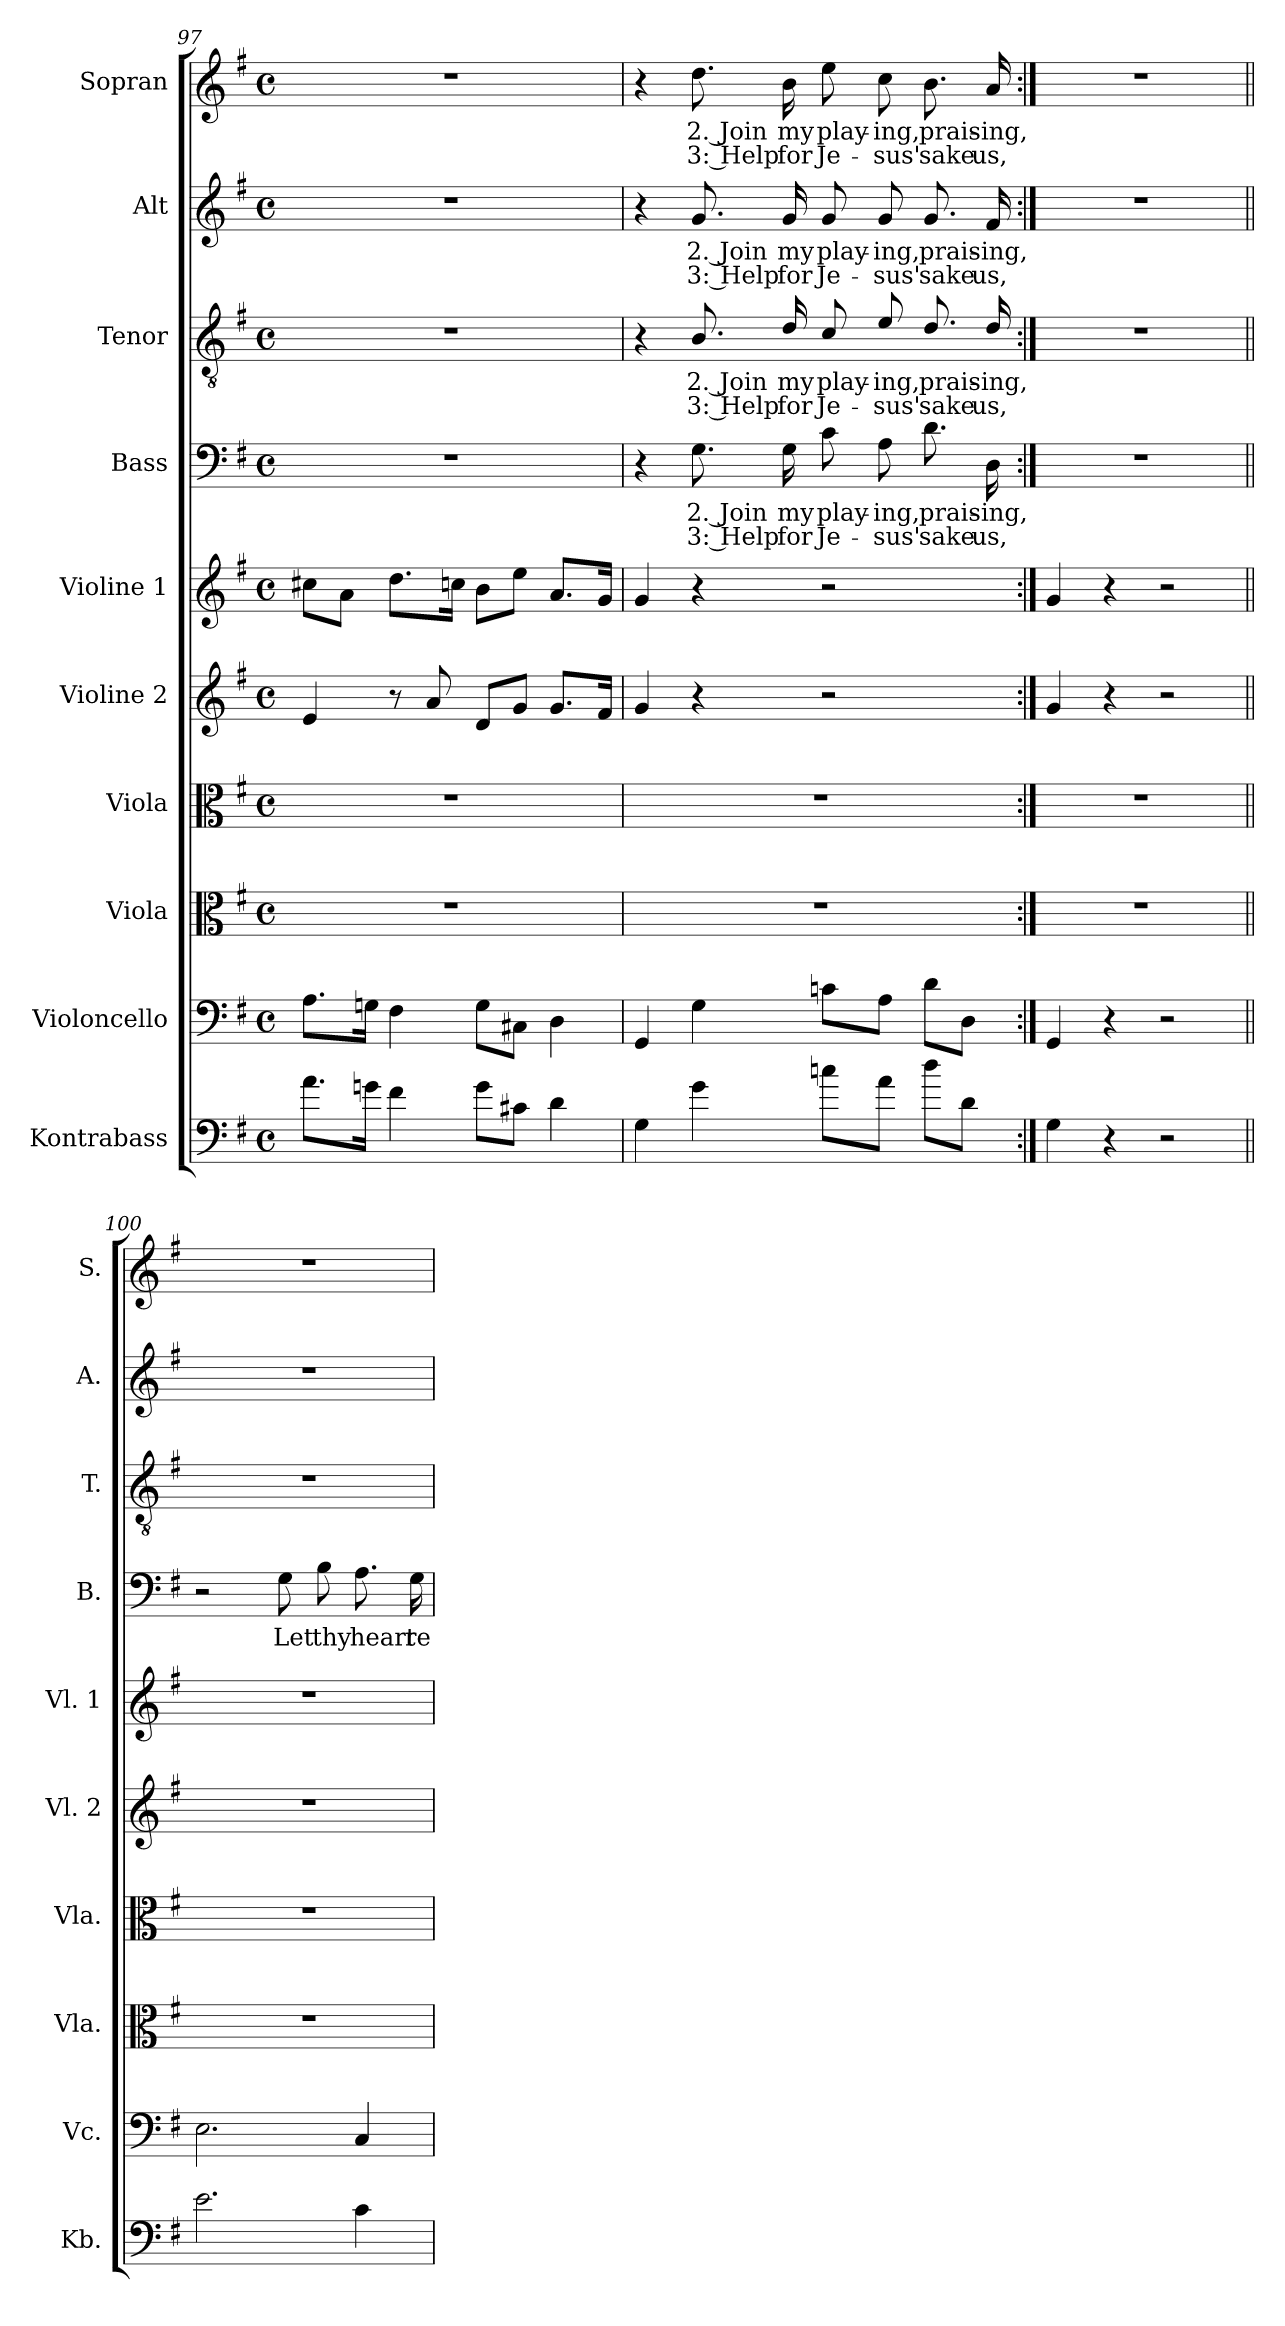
**kern	**kern	**kern	**kern	**kern	**kern	**kern	**text	**text	**kern	**text	**text	**kern	**text	**text	**kern	**text	**text
*part10	*part9	*part8	*part7	*part6	*part5	*part4	*part4	*part4	*part3	*part3	*part3	*part2	*part2	*part2	*part1	*part1	*part1
*staff10	*staff9	*staff8	*staff7	*staff6	*staff5	*staff4	*staff4	*staff4	*staff3	*staff3	*staff3	*staff2	*staff2	*staff2	*staff1	*staff1	*staff1
*I"Kontrabass	*I"Violoncello	*I"Viola	*I"Viola	*I"Violine 2	*I"Violine 1	*I"Bass	*	*	*I"Tenor	*	*	*I"Alt	*	*	*I"Sopran	*	*
*I'Kb.	*I'Vc.	*I'Vla.	*I'Vla.	*I'Vl. 2	*I'Vl. 1	*I'B.	*	*	*I'T.	*	*	*I'A.	*	*	*I'S.	*	*
*clefF4	*clefF4	*clefC3	*clefC3	*clefG2	*clefG2	*clefF4	*	*	*clefGv2	*	*	*clefG2	*	*	*clefG2	*	*
*ITrd7c12	*	*	*	*	*	*	*	*	*ITrd7c12	*	*	*	*	*	*	*	*
*k[f#]	*k[f#]	*k[f#]	*k[f#]	*k[f#]	*k[f#]	*k[f#]	*	*	*k[f#]	*	*	*k[f#]	*	*	*k[f#]	*	*
*G:	*G:	*G:	*G:	*G:	*G:	*G:	*	*	*G:	*	*	*G:	*	*	*G:	*	*
*M4/4	*M4/4	*M4/4	*M4/4	*M4/4	*M4/4	*M4/4	*	*	*M4/4	*	*	*M4/4	*	*	*M4/4	*	*
*met(c)	*met(c)	*met(c)	*met(c)	*met(c)	*met(c)	*met(c)	*	*	*met(c)	*	*	*met(c)	*	*	*met(c)	*	*
=97	=97	=97	=97	=97	=97	=97	=97	=97	=97	=97	=97	=97	=97	=97	=97	=97	=97
8.Ai\L	8.Ai\L	1r	1r	4ei/	8cc#Xi\L	1r	.	.	1r	.	.	1r	.	.	1r	.	.
.	.	.	.	.	8ai\J	.	.	.	.	.	.	.	.	.	.	.	.
16Gni\Jk	16Gni\Jk	.	.	.	.	.	.	.	.	.	.	.	.	.	.	.	.
4F#i\	4F#i\	.	.	8r	8.ddi\L	.	.	.	.	.	.	.	.	.	.	.	.
.	.	.	.	8ai/	.	.	.	.	.	.	.	.	.	.	.	.	.
.	.	.	.	.	16ccni\Jk	.	.	.	.	.	.	.	.	.	.	.	.
8Gi\L	8Gi\L	.	.	8di/L	8bi\L	.	.	.	.	.	.	.	.	.	.	.	.
8C#Xi\J	8C#Xi\J	.	.	8gi/J	8eei\J	.	.	.	.	.	.	.	.	.	.	.	.
4Di\	4Di\	.	.	8.gi/L	8.ai/L	.	.	.	.	.	.	.	.	.	.	.	.
.	.	.	.	16f#i/Jk	16gi/Jk	.	.	.	.	.	.	.	.	.	.	.	.
=98	=98	=98	=98	=98	=98	=98	=98	=98	=98	=98	=98	=98	=98	=98	=98	=98	=98
4GGi\	4GGi/	1r	1r	4gi/	4gi/	4r	.	.	4r	.	.	4r	.	.	4r	.	.
!	!	!	!	!	!	!	!LO:LY:b:color=#000000	!LO:LY:b:color=#000000	!	!	!	!	!	!	!	!	!
!	!	!	!	!	!	!	!	!	!	!LO:LY:b:color=#000000	!LO:LY:b:color=#000000	!	!	!	!	!	!
!	!	!	!	!	!	!	!	!	!	!	!	!	!LO:LY:b:color=#000000	!LO:LY:b:color=#000000	!	!	!
!	!	!	!	!	!	!	!	!	!	!	!	!	!	!	!	!LO:LY:b:color=#000000	!LO:LY:b:color=#000000
4Gi\	4Gi\	.	.	4r	4r	8.Gi\	2. Join	3: Help	8.BBi/	2. Join	3: Help	8.gi/	2. Join	3: Help	8.ddi\	2. Join	3: Help
!	!	!	!	!	!	!	!LO:LY:b:color=#000000	!LO:LY:b:color=#000000	!	!	!	!	!	!	!	!	!
!	!	!	!	!	!	!	!	!	!	!LO:LY:b:color=#000000	!LO:LY:b:color=#000000	!	!	!	!	!	!
!	!	!	!	!	!	!	!	!	!	!	!	!	!LO:LY:b:color=#000000	!LO:LY:b:color=#000000	!	!	!
!	!	!	!	!	!	!	!	!	!	!	!	!	!	!	!	!LO:LY:b:color=#000000	!LO:LY:b:color=#000000
.	.	.	.	.	.	16Gi\	my	for	16Di/	my	for	16gi/	my	for	16bi\	my	for
!	!	!	!	!	!	!	!LO:LY:b:color=#000000	!LO:LY:b:color=#000000	!	!	!	!	!	!	!	!	!
!	!	!	!	!	!	!	!	!	!	!LO:LY:b:color=#000000	!LO:LY:b:color=#000000	!	!	!	!	!	!
!	!	!	!	!	!	!	!	!	!	!	!	!	!LO:LY:b:color=#000000	!LO:LY:b:color=#000000	!	!	!
!	!	!	!	!	!	!	!	!	!	!	!	!	!	!	!	!LO:LY:b:color=#000000	!LO:LY:b:color=#000000
8cni\L	8cni\L	.	.	2r	2r	8ci\	play-	Je-	8Ci/	play-	Je-	8gi/	play-	Je-	8eei\	play-	Je-
!	!	!	!	!	!	!	!LO:LY:b:color=#000000	!LO:LY:b:color=#000000	!	!	!	!	!	!	!	!	!
!	!	!	!	!	!	!	!	!	!	!LO:LY:b:color=#000000	!LO:LY:b:color=#000000	!	!	!	!	!	!
!	!	!	!	!	!	!	!	!	!	!	!	!	!LO:LY:b:color=#000000	!LO:LY:b:color=#000000	!	!	!
!	!	!	!	!	!	!	!	!	!	!	!	!	!	!	!	!LO:LY:b:color=#000000	!LO:LY:b:color=#000000
8Ai\J	8Ai\J	.	.	.	.	8Ai\	-ing,	-sus'	8Ei/	-ing,	-sus'	8gi/	-ing,	-sus'	8cci\	-ing,	-sus'
!	!	!	!	!	!	!	!LO:LY:b:color=#000000	!LO:LY:b:color=#000000	!	!	!	!	!	!	!	!	!
!	!	!	!	!	!	!	!	!	!	!LO:LY:b:color=#000000	!LO:LY:b:color=#000000	!	!	!	!	!	!
!	!	!	!	!	!	!	!	!	!	!	!	!	!LO:LY:b:color=#000000	!LO:LY:b:color=#000000	!	!	!
!	!	!	!	!	!	!	!	!	!	!	!	!	!	!	!	!LO:LY:b:color=#000000	!LO:LY:b:color=#000000
8di\L	8di\L	.	.	.	.	8.di\	prais-	sake	8.Di/	prais-	sake	8.gi/	prais-	sake	8.bi\	prais-	sake
8Di\J	8Di\J	.	.	.	.	.	.	.	.	.	.	.	.	.	.	.	.
!	!	!	!	!	!	!	!LO:LY:b:color=#000000	!LO:LY:b:color=#000000	!	!	!	!	!	!	!	!	!
!	!	!	!	!	!	!	!	!	!	!LO:LY:b:color=#000000	!LO:LY:b:color=#000000	!	!	!	!	!	!
!	!	!	!	!	!	!	!	!	!	!	!	!	!LO:LY:b:color=#000000	!LO:LY:b:color=#000000	!	!	!
!	!	!	!	!	!	!	!	!	!	!	!	!	!	!	!	!LO:LY:b:color=#000000	!LO:LY:b:color=#000000
.	.	.	.	.	.	16Di\	-ing,	us,	16Di/	-ing,	us,	16f#i/	-ing,	us,	16ai/	-ing,	us,
=99:|!	=99:|!	=99:|!	=99:|!	=99:|!	=99:|!	=99:|!	=99:|!	=99:|!	=99:|!	=99:|!	=99:|!	=99:|!	=99:|!	=99:|!	=99:|!	=99:|!	=99:|!
4GGi\	4GGi/	1r	1r	4gi/	4gi/	1r	.	.	1r	.	.	1r	.	.	1r	.	.
4r	4r	.	.	4r	4r	.	.	.	.	.	.	.	.	.	.	.	.
2r	2r	.	.	2r	2r	.	.	.	.	.	.	.	.	.	.	.	.
!!LO:PB:g=z
=100||	=100||	=100||	=100||	=100||	=100||	=100||	=100||	=100||	=100||	=100||	=100||	=100||	=100||	=100||	=100||	=100||	=100||
2.Ei\	2.Ei\	1r	1r	1r	1r	2r	.	.	1r	.	.	1r	.	.	1r	.	.
!	!	!	!	!	!	!	!LO:LY:b:color=#000000	!	!	!	!	!	!	!	!	!	!
.	.	.	.	.	.	8Gi\	Let	.	.	.	.	.	.	.	.	.	.
!	!	!	!	!	!	!	!LO:LY:b:color=#000000	!	!	!	!	!	!	!	!	!	!
.	.	.	.	.	.	8Bi\	thy	.	.	.	.	.	.	.	.	.	.
!	!	!	!	!	!	!	!LO:LY:b:color=#000000	!	!	!	!	!	!	!	!	!	!
4Ci\	4Ci/	.	.	.	.	8.Ai\	heart	.	.	.	.	.	.	.	.	.	.
!	!	!	!	!	!	!	!LO:LY:b:color=#000000	!	!	!	!	!	!	!	!	!	!
.	.	.	.	.	.	16Gi\	re-	.	.	.	.	.	.	.	.	.	.
=	=	=	=	=	=	=	=	=	=	=	=	=	=	=	=	=	=
*-	*-	*-	*-	*-	*-	*-	*-	*-	*-	*-	*-	*-	*-	*-	*-	*-	*-
